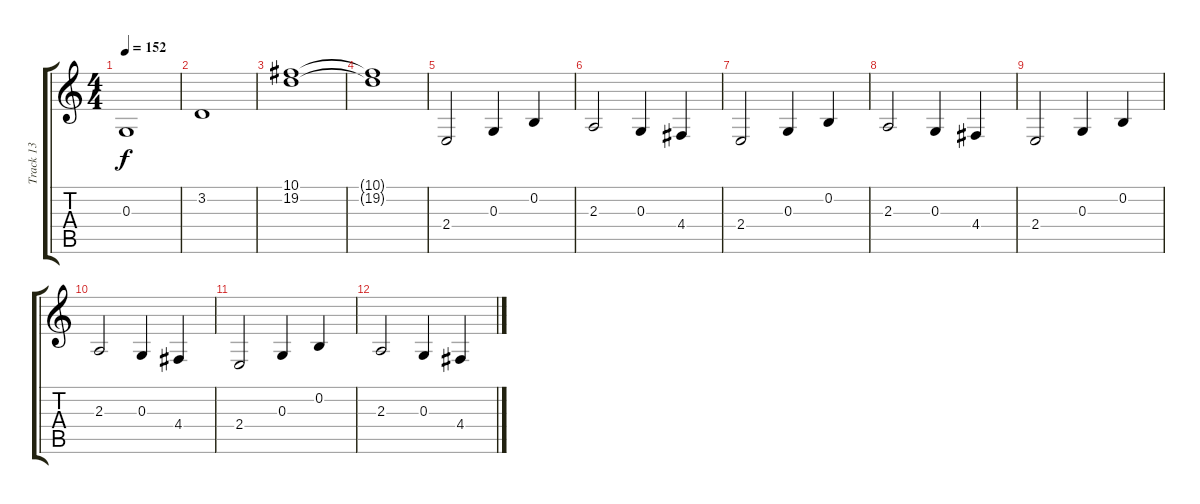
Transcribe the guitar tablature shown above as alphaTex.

\track ("Track 13" "Track 13") {instrument pad8sweep}
\staff {score tabs}
\tuning (E4 B3 G3 D3 A2 E2) {hide}
\ts (4 4)
\tempo 152
\clef g2
\ks c
0.3.1{dy f} |
3.2.1 |
(10.1 19.2).1 |
(10.1{t} 19.2{t}).1 |
2.4.2 0.3.4 0.2.4 |
2.3.2 0.3.4 4.4.4 |
2.4.2 0.3.4 0.2.4 |
2.3.2 0.3.4 4.4.4 |
2.4.2 0.3.4 0.2.4 |
2.3.2 0.3.4 4.4.4 |
2.4.2 0.3.4 0.2.4 |
2.3.2 0.3.4 4.4.4
